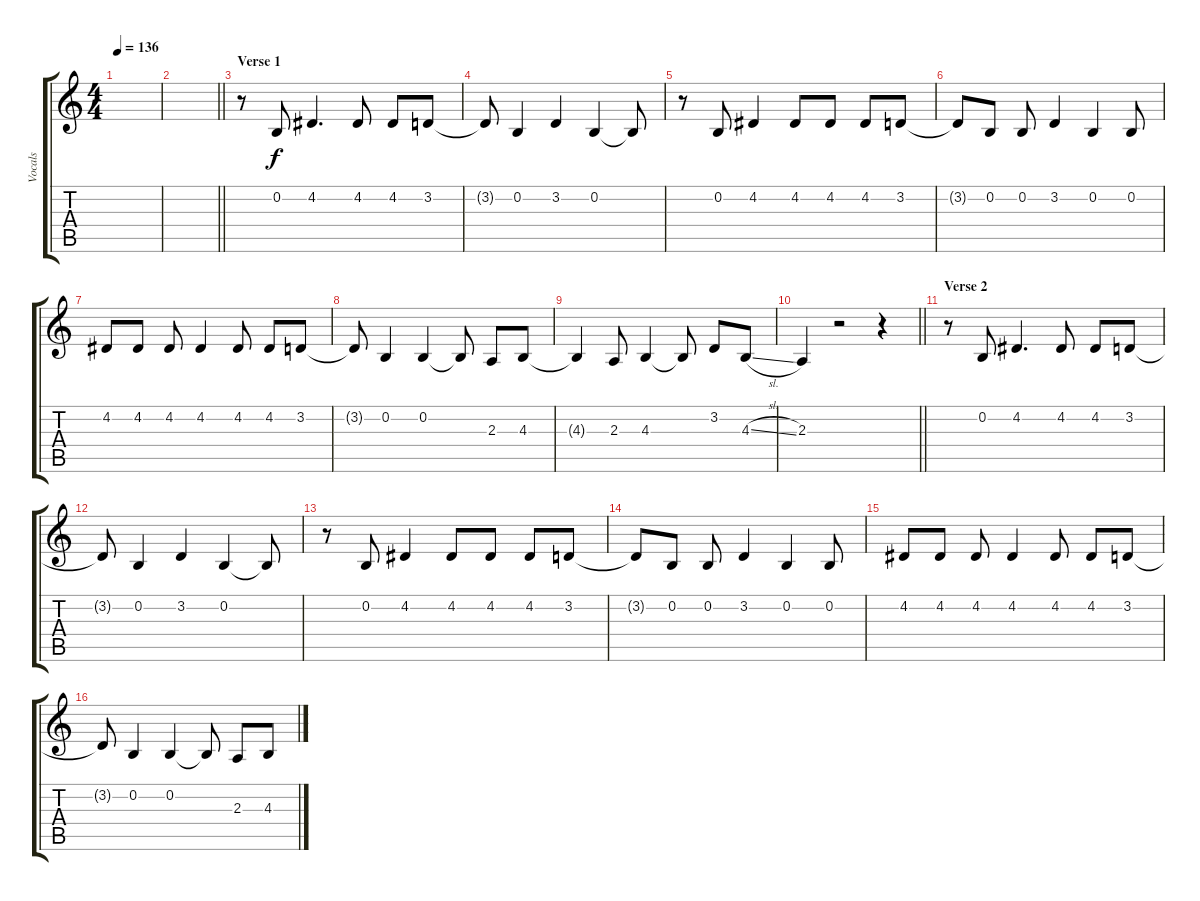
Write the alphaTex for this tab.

\track ("Vocals" "Vocals") {instrument tenorsax}
\staff {score tabs}
\tuning (E4 B3 G3 D3 A2 E2) {hide}
\ts (4 4)
\tempo 136
\clef g2
\ks c
|
\barLineRight lightlight
|
\section ("" "Verse 1")
r.8 0.2.8 4.2.4{d} 4.2.8 4.2.8 3.2.8 |
3.2{t}.8 0.2.4 3.2.4 0.2.4 0.2{t}.8 |
r.8 0.2.8 4.2.4 4.2.8 4.2.8 4.2.8 3.2.8 |
3.2{t}.8 0.2.8 0.2.8 3.2.4 0.2.4 0.2.8 |
4.2.8 4.2.8 4.2.8 4.2.4 4.2.8 4.2.8 3.2.8 |
3.2{t}.8 0.2.4 0.2.4 0.2{t}.8 2.3.8 4.3.8 |
4.3{t}.4 2.3.8 4.3.4 4.3{t}.8 3.2.8 4.3{sl}.8 |
\barLineRight lightlight
2.3.4 r.2 r.4 |
\section ("" "Verse 2")
r.8 0.2.8 4.2.4{d} 4.2.8 4.2.8 3.2.8 |
3.2{t}.8 0.2.4 3.2.4 0.2.4 0.2{t}.8 |
r.8 0.2.8 4.2.4 4.2.8 4.2.8 4.2.8 3.2.8 |
3.2{t}.8 0.2.8 0.2.8 3.2.4 0.2.4 0.2.8 |
4.2.8 4.2.8 4.2.8 4.2.4 4.2.8 4.2.8 3.2.8 |
3.2{t}.8 0.2.4 0.2.4 0.2{t}.8 2.3.8 4.3.8
